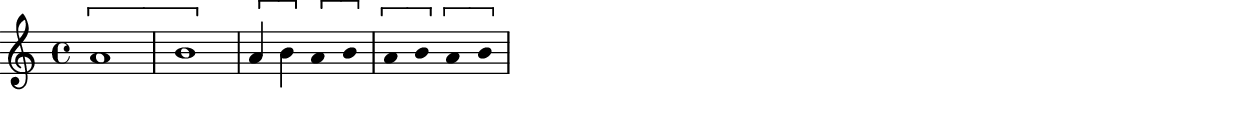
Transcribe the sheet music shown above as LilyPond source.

%% Generated by lilypond-book
%% Options: [exampleindent=10.16\mm,indent=0\mm,line-width=160\mm]
\include "lilypond-book-preamble.ly"


% ****************************************************************
% Start cut-&-pastable-section
% ****************************************************************

#(ly:set-option 'eps-box-padding 3.000000)



\paper {
  indent = 0\mm
  line-width = 160\mm
  % offset the left padding, also add 1mm as lilypond creates cropped
  % images with a little space on the right
  line-width = #(- line-width (* mm  3.000000) (* mm 1))
}

\layout {
  
}




% ****************************************************************
% ly snippet:
% ****************************************************************
\sourcefilename "/lilypond-2.24.3/input/regression/ligature-bracket-X-positions.ly"
\sourcefileline 0
\version "2.21.0"

\header {
  texidoc = "Ligature brackets should align to visible or transparent
stems only. For stemless notes they should span the whole note width."
}

\relative {
  \[ a'1 b \]
  \[ a4 b \]
  \hide Stem
  \[ a b \]
  \omit Stem % stencil = ##f
  \[ a4 b \]
  \override Stem.stencil = #'()
  \[ a b \]
}


% ****************************************************************
% end ly snippet
% ****************************************************************
